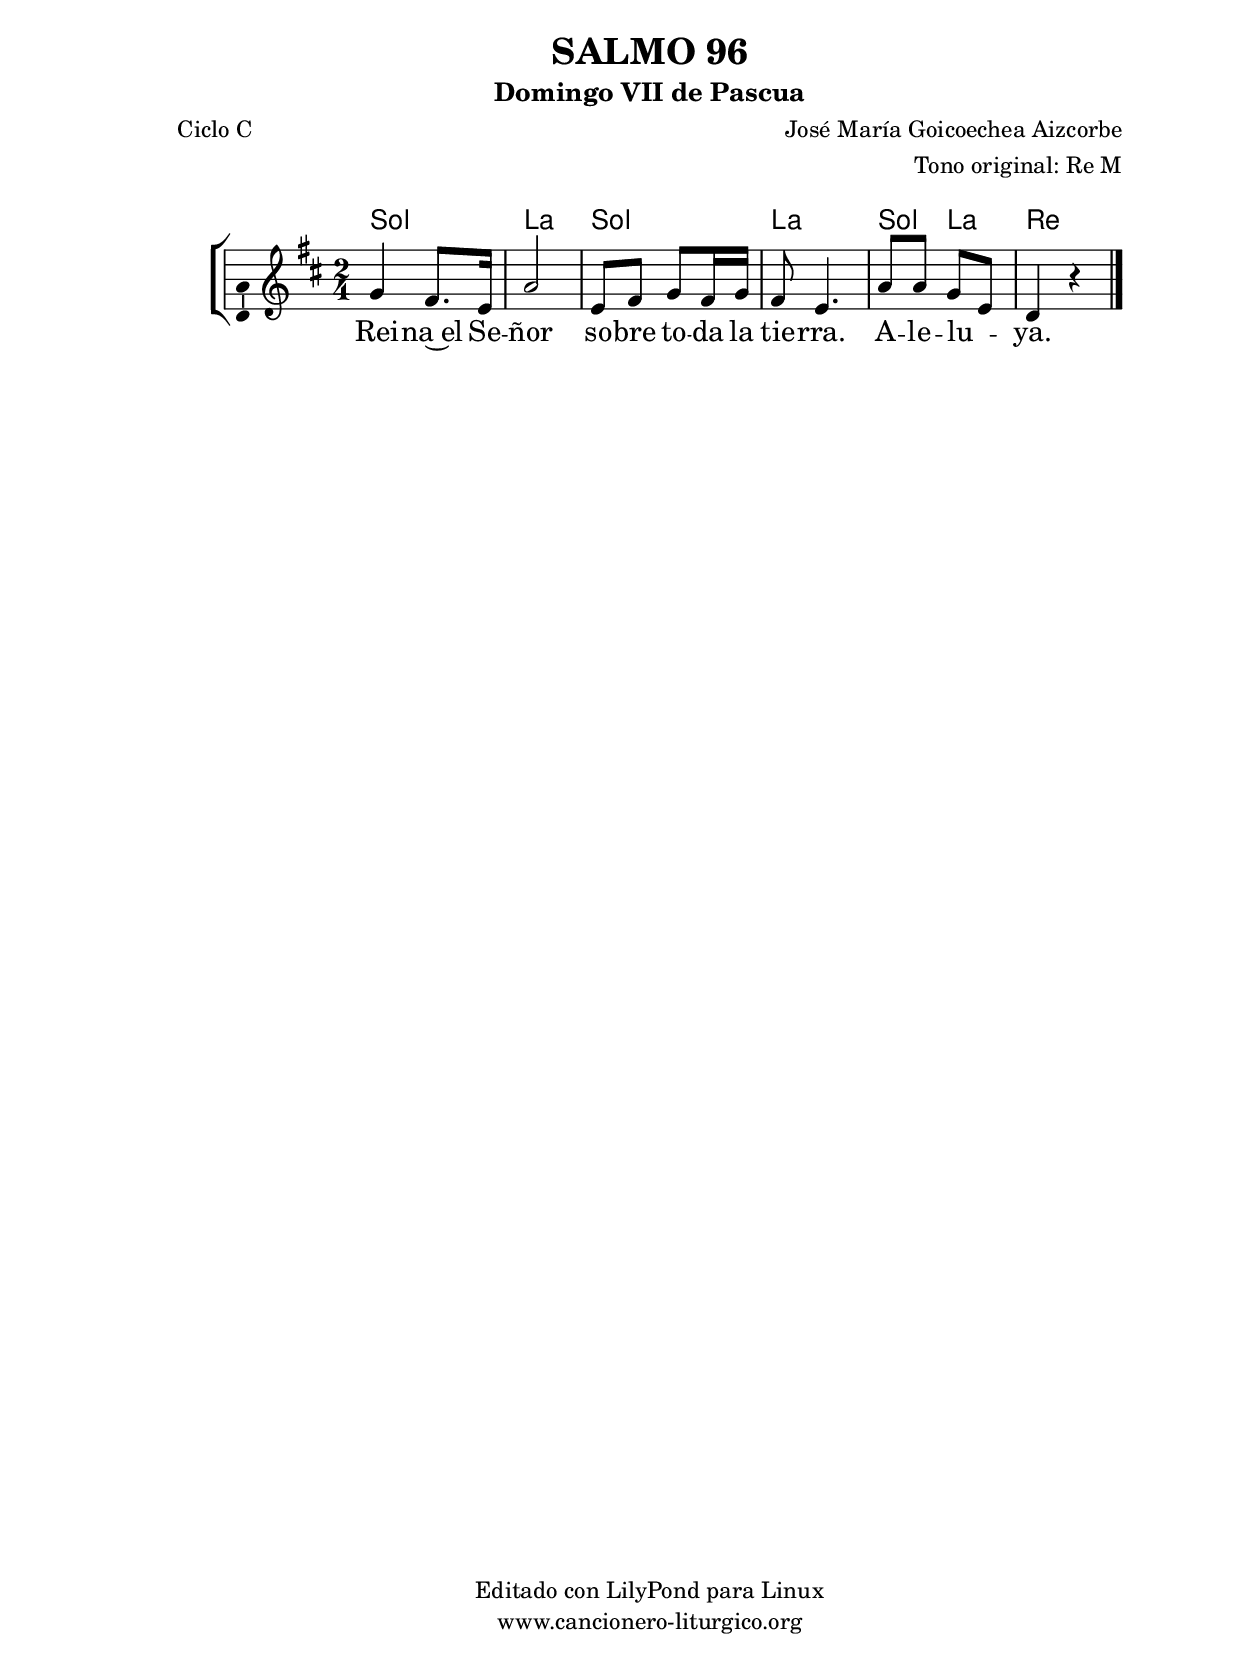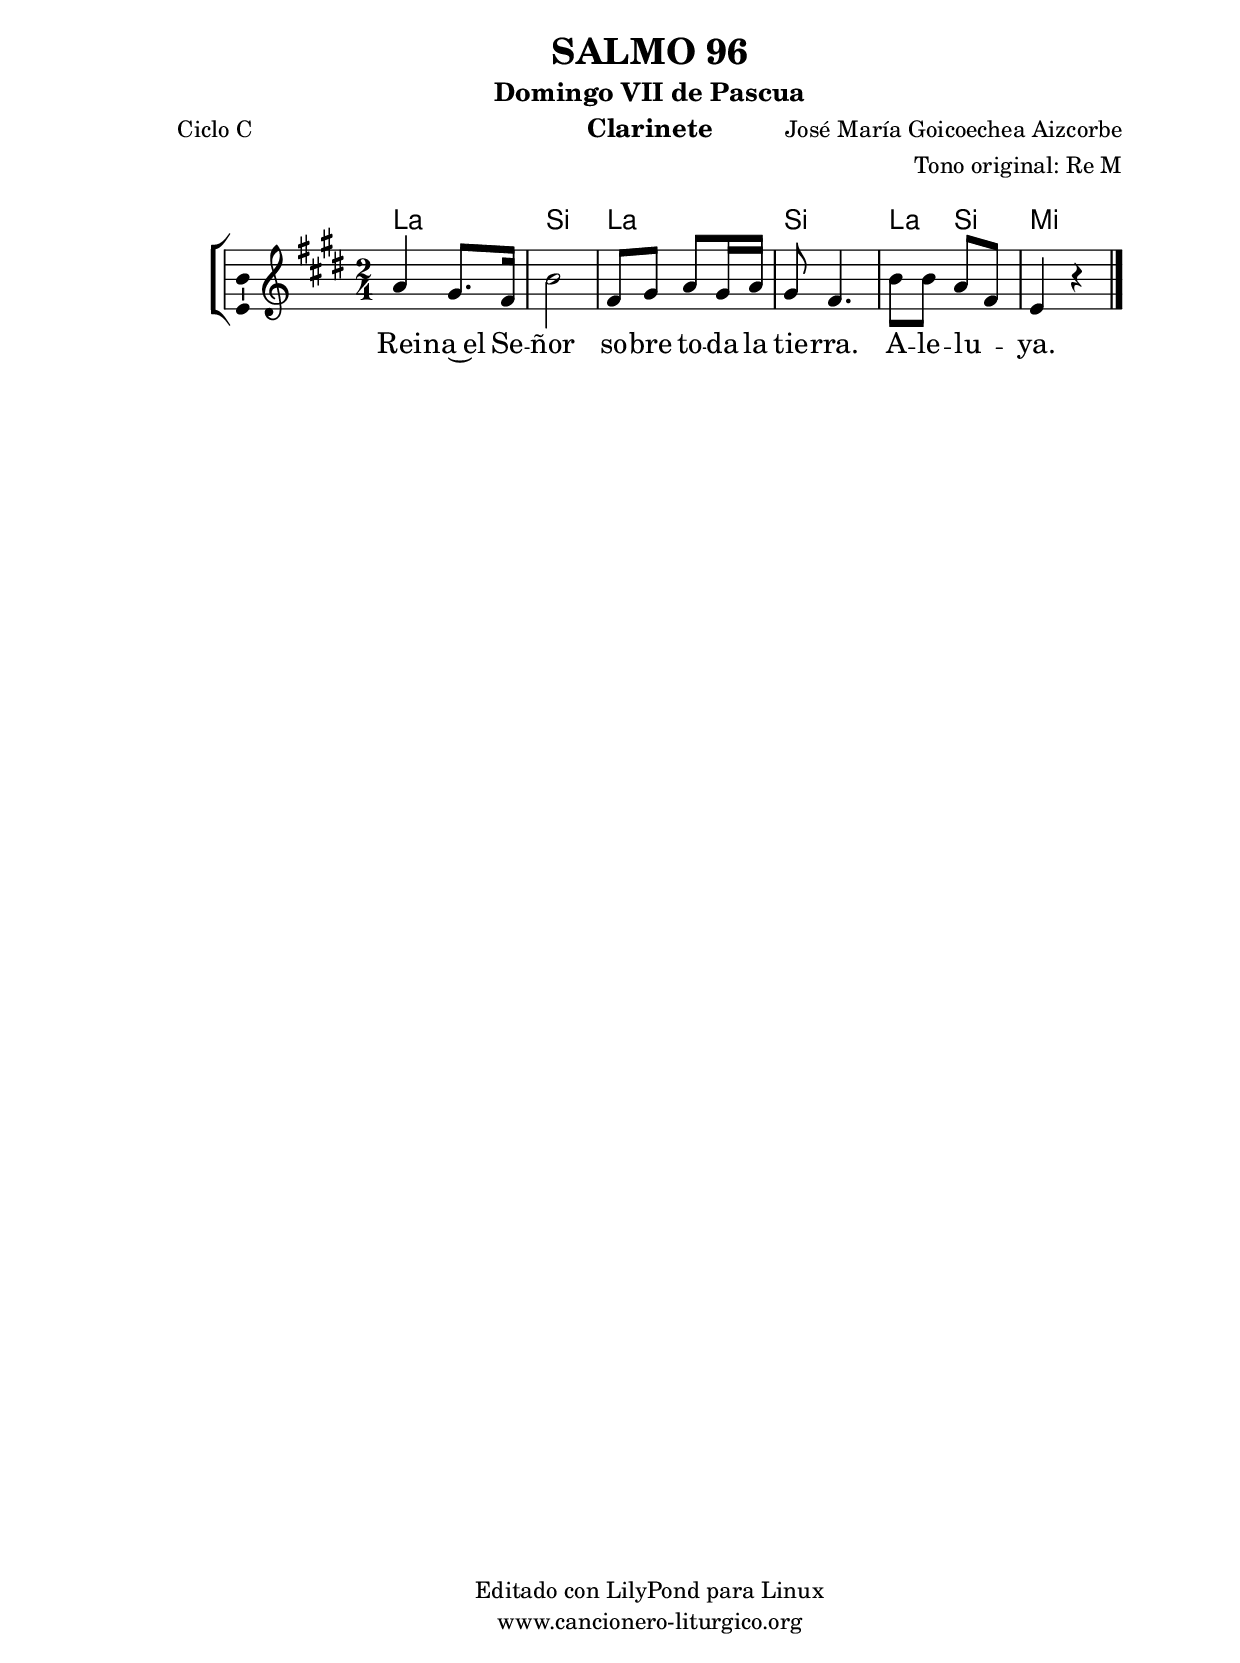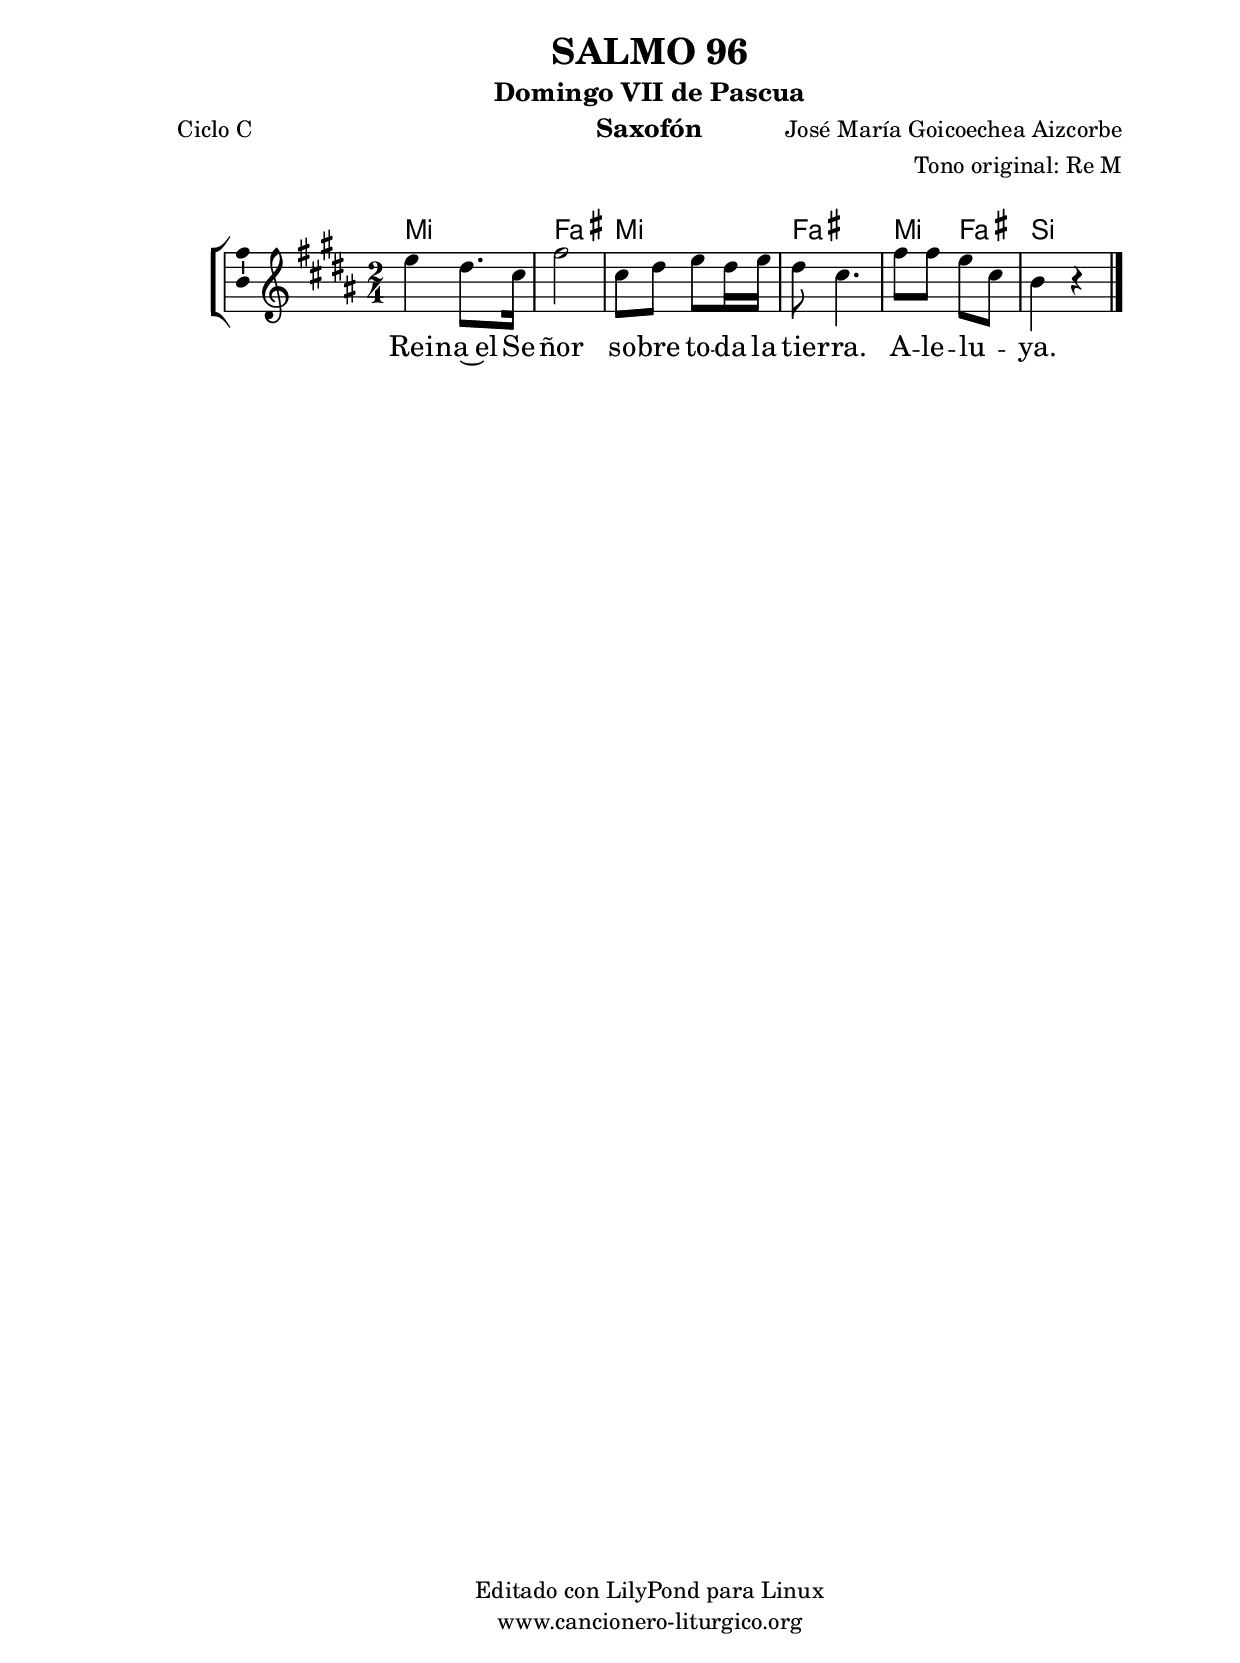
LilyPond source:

%
%para convertir .midi en .wav:
%timidity filename.midi -Ow -o finename.wav
%
%
%Para convertir de .wav a .mp3:
%lame -h -m j filename.wav
%
%
%para escuchar el midi:
%timidity nombrefichero.midi
%


%versión de lilypond para la que se ha escrito esta partitura:
\version "2.16.0"

	%Tamaño papel
	#(set-default-paper-size "a4")
	%Tamaño partitura
	#(set-global-staff-size 20)
	%No responde al pulsar sobre una nota
	#(ly:set-option 'point-and-click #f)

%parámetros del encabezamiento:
\header {
	title = "SALMO 96"
	subtitle = "Domingo VII de Pascua"
	composer = "José María Goicoechea Aizcorbe"
	poet = "Ciclo C"
	meter = ""
	arranger = "Tono original: Re M"
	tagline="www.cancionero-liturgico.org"
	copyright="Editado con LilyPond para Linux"
	tiempo = "Pascua"
	usos = "Salmo"
	letra = "Reina el Señor sobre toda la tierra. Aleluya."
	}

%parámetros asociados al papel:
\paper  {
	oddHeaderMarkup = \markup {\fill-line { \on-the-fly #not-first-page \fromproperty #'header:title \on-the-fly #not-first-page \fromproperty #'header:composer }}
	evenHeaderMarkup = \markup {\fill-line { \fromproperty #'header:composer \fromproperty #'header:title }}
	#(set-paper-size "a4")
	print-page-number = ##f
	first-page-number = 1
	print-first-page-number = ##f
%	head-separation = 3.0 \cm
	top-margin = 2.0 \cm
	bottom-margin = 0.5\cm
%%%	bottom-margin = -1.0\cm
	left-margin = 3.0 \cm
	line-width = 16.0 \cm 
	indent = 8\mm
	interscoreline = 2.\mm
	between-system-space = 15\mm
%	para que las partituras no llenen la hoja:
	ragged-bottom = ##t
%	idem para la última hoja:
	ragged-last-bottom = ##f
%	para que las partituras llenen el ancho del papel:
	ragged-last = ##f
	after-title-space = 2.5 \cm
%page-count=1
%system-count=8

	%Flexible Vertical Spacing
%	markup-markup-spacing =
%	#'((basic-distance . 15) (minimum-distance . 15) (padding . 3))
	markup-system-spacing =
	#'((basic-distance . 15) (minimum-distance . 15) (padding . 3))
	system-system-spacing =
	#'((basic-distance . 15) (minimum-distance . 15) (padding . 3))
	score-system-spacing =
	#'((basic-distance . 15) (minimum-distance . 15) (padding . 5))
%	top-system-spacing = % header
%	#'((basic-distance . 8) (minimum-distance . 0) (padding . 3))
%	top-markup-spacing =
%	#'((basic-distance . 20) (minimum-distance . 20) (padding . 3))
	last-bottom-spacing = % footer
	#'((basic-distance . 5) (minimum-distance . 5) (padding . 3))
%	score-markup-spacing =
%	#'((basic-distance . 16) (minimum-distance . 13) (padding . 3))

	}


%parámetros que afectan a toda la partitura:
global =  {
	%clave de sol (G):
	\clef G
	%armadura:
%	\transpose f a
	\key d \major
	\tempo 4=80
	\set Score.tempoHideNote = ##t
	}


acordes = {
	\italianChords
	\chordmode {
%	\transpose f a
{

g2 a g a g4 a d2

	}
	}
}

melodia = 
%	\transpose f a
{
	\relative c''{

\time 2/4

g4 fis8. e16
a2
e8 fis g fis16 g
fis8 e4.
a8 a g e
d4 r4

	\bar "|."
	}
	}


texto = \lyricmode {
Rei -- na~el Se -- ñor
so -- bre to -- da la tie -- rra. A -- le -- lu -- _ ya.
	}


acordesStaff = \context ChordNames = acordesStaff <<
	\set chordChanges = ##t
	\acordes
	>>


vozStaff = \context Voice = vozStaff
\with {\consists "Ambitus_engraver"}
<<
%	\set Staff.instrumentName = ""
%	\set Staff.shortInstrumentName = ""
%	\set Staff.midiInstrument = #"clarinet"
%	\set Staff.midiInstrument = #"cello"
%	\set Staff.midiInstrument = #"flute"
	\set Staff.midiInstrument = #"electric guitar (jazz)"
%	\set Staff.midiInstrument = #"english horn"
%	\set Staff.midiInstrument = #"violin"
%	\set Staff.midiInstrument = #"glockenspiel"
	\set Staff.midiMinimumVolume = #0.7
	\set Staff.midiMaximumVolume = #0.9
	\global
	\melodia
	>>


textoStaff = \context Lyrics = textoStaff <<
	\lyricsto vozStaff \texto
	>>

\book {
	\score {
		\context ChoirStaff {
			\override StaffGroup.SystemStartBracket #'collapse-height = #1
			\override Score.SystemStartBar #'collapse-height = #1
			<<
			\acordesStaff
			\vozStaff
			\textoStaff
			>>
			}
		\layout {
	    		\context {
				\Lyrics
				\override LyricText #'font-size = #2
				}
	   		 \context {
				\Score
				%fontSize = #3
				\override StaffSymbol #'staff-space = #(magstep +3)
				%\override Beam #'thickness = #0.55
				%\override SpacingSpanner #'spacing-increment = #1.0
				%\override Slur #'height-limit = #1.5
				}
			}
		}
	\score {
		\unfoldRepeats
		\context ChoirStaff {
			<<
			\acordesStaff
			\vozStaff
			>>
			}
		\midi {
	  		\context {
	  			\Score
				tempoWholesPerMinute = #(ly:make-moment 70 4)
				}
			}
		}
	}

%Partitura para clarinete
#(define output-suffix "C")
\book {
	\header{
		instrument = "Clarinete"
		}
	\score {
		\context ChoirStaff {
			\override StaffGroup.SystemStartBracket #'collapse-height = #1
			\override Score.SystemStartBar #'collapse-height = #1
\transpose c d
			<<
			\acordesStaff
			\vozStaff
			\textoStaff
			>>
			}
		\layout {
	    		\context {
				\Lyrics
				\override LyricText #'font-size = #2
				}
	   		 \context {
				\Score
				%fontSize = #3
				\override StaffSymbol #'staff-space = #(magstep +3)
				%\override Beam #'thickness = #0.55
				%\override SpacingSpanner #'spacing-increment = #1.0
				%\override Slur #'height-limit = #1.5
				}
			}
		}
	}

%Partitura para saxofón
#(define output-suffix "S")
\book {
	\header{
		instrument = "Saxofón"
		}
	\score {
		\context ChoirStaff {
			\override StaffGroup.SystemStartBracket #'collapse-height = #1
			\override Score.SystemStartBar #'collapse-height = #1
\transpose c a
			<<
			\acordesStaff
			\vozStaff
			\textoStaff
			>>
			}
		\layout {
	    		\context {
				\Lyrics
				\override LyricText #'font-size = #2
				}
	   		 \context {
				\Score
				%fontSize = #3
				\override StaffSymbol #'staff-space = #(magstep +3)
				%\override Beam #'thickness = #0.55
				%\override SpacingSpanner #'spacing-increment = #1.0
				%\override Slur #'height-limit = #1.5
				}
			}
		}
	}

